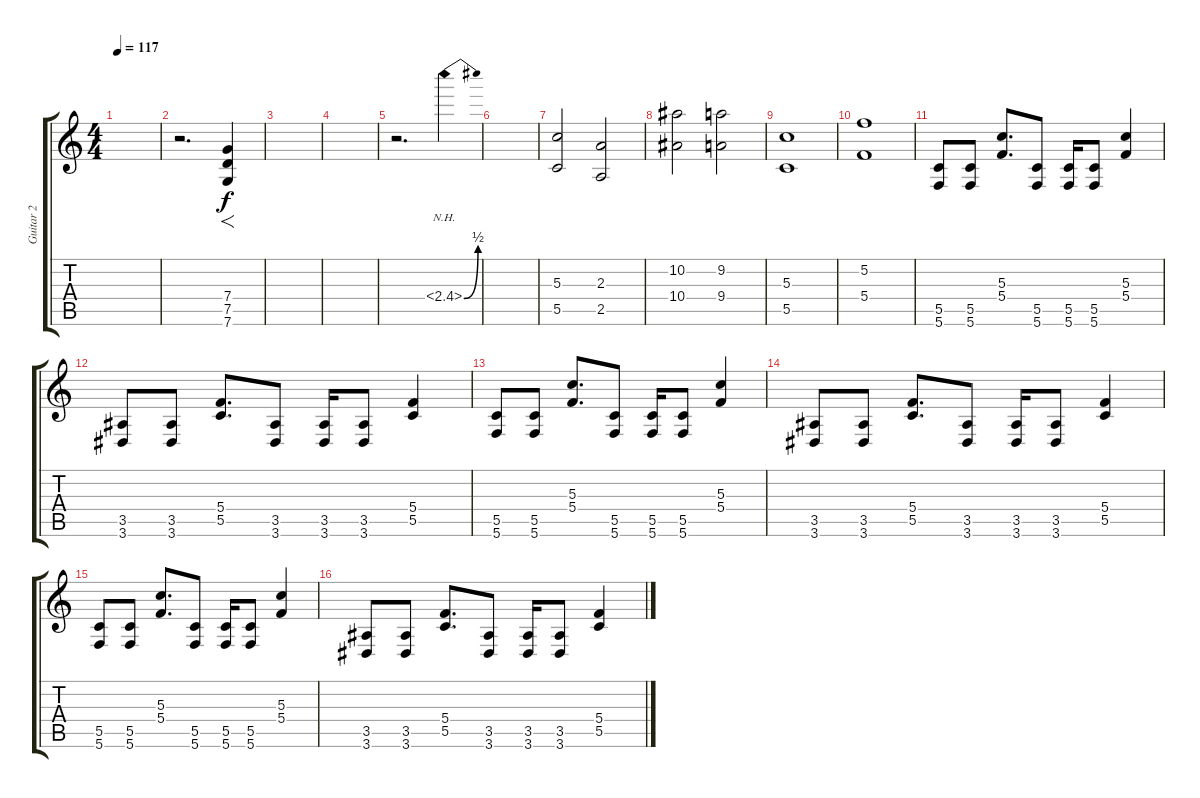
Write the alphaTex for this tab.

\track ("Guitar 2" "Guitar 2") {instrument overdrivenguitar}
\staff {score tabs}
\tuning (E4 C4 G3 C3 G2 C2) {hide}
\ts (4 4)
\tempo 117
\clef g2
\ks c
|
r.2{d} (7.4 7.5 7.6).4{f} |
|
|
r.2{d} 2.4{be (bend 0 0 60 2) nh}.4 |
|
(5.3 5.5).2 (2.3 2.5).2 |
(10.2 10.4).2 (9.2 9.4).2 |
(5.3 5.5).1 |
(5.2 5.4).1 |
(5.5 5.6).8 (5.5 5.6).8 (5.3 5.4).8{d} (5.5 5.6).8 (5.5 5.6).16 (5.5 5.6).8 (5.3 5.4).4 |
(3.5 3.6).8 (3.5 3.6).8 (5.4 5.5).8{d} (3.5 3.6).8 (3.5 3.6).16 (3.5 3.6).8 (5.4 5.5).4 |
(5.5 5.6).8 (5.5 5.6).8 (5.3 5.4).8{d} (5.5 5.6).8 (5.5 5.6).16 (5.5 5.6).8 (5.3 5.4).4 |
(3.5 3.6).8 (3.5 3.6).8 (5.4 5.5).8{d} (3.5 3.6).8 (3.5 3.6).16 (3.5 3.6).8 (5.4 5.5).4 |
(5.5 5.6).8 (5.5 5.6).8 (5.3 5.4).8{d} (5.5 5.6).8 (5.5 5.6).16 (5.5 5.6).8 (5.3 5.4).4 |
(3.5 3.6).8 (3.5 3.6).8 (5.4 5.5).8{d} (3.5 3.6).8 (3.5 3.6).16 (3.5 3.6).8 (5.4 5.5).4
